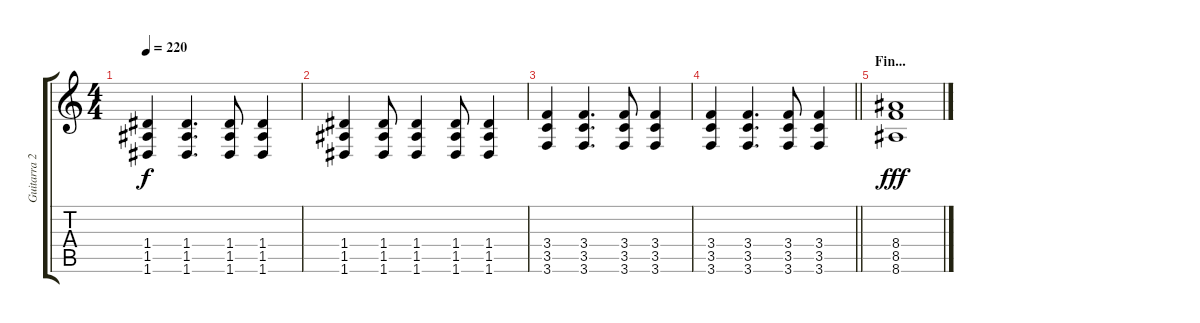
\track ("Guitarra 2" "Guitarra 2") {instrument distortionguitar}
\staff {score tabs}
\tuning (E4 B3 G3 D3 A2 D2) {hide}
\ts (4 4)
\tempo 220
\clef g2
\ks c
(1.4 1.5 1.6).4{dy f} (1.4 1.5 1.6).4{d} (1.4 1.5 1.6).8 (1.4 1.5 1.6).4 |
(1.4 1.5 1.6).4 (1.4 1.5 1.6).8 (1.4 1.5 1.6).4 (1.4 1.5 1.6).8 (1.4 1.5 1.6).4 |
(3.4 3.5 3.6).4 (3.4 3.5 3.6).4{d} (3.4 3.5 3.6).8 (3.4 3.5 3.6).4 |
\barLineRight lightlight
(3.4 3.5 3.6).4 (3.4 3.5 3.6).4{d} (3.4 3.5 3.6).8 (3.4 3.5 3.6).4 |
\section ("" "Fin...")
(8.4 8.5 8.6).1{dy fff}
